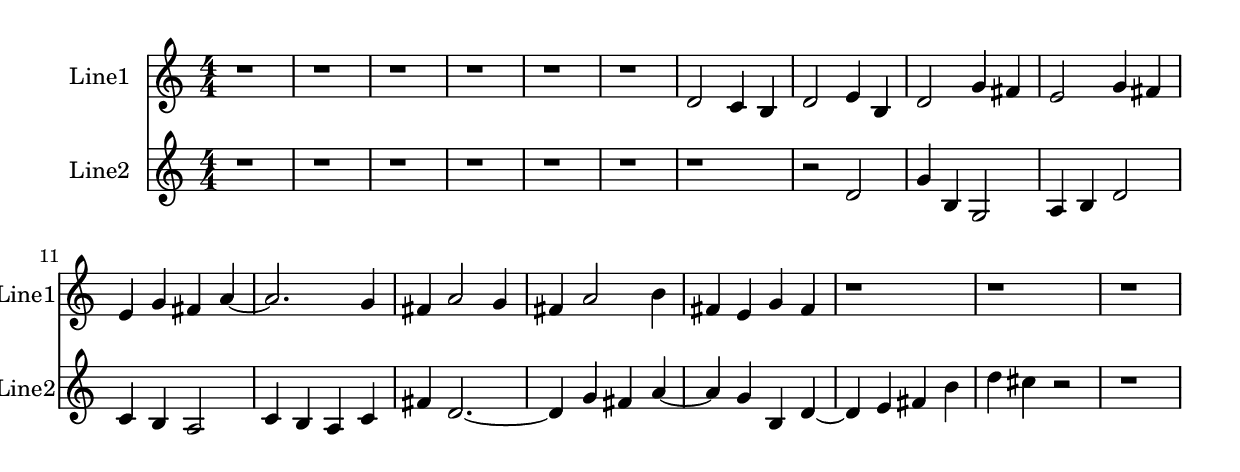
% 2016-09-05 16:10

\version "2.18.2"
\language "english"

\header {}

\layout {}

\paper {}

\score {
    \new Score <<
        \context Staff = "line1" {
            \set Staff.instrumentName = \markup { Line1 }
            \set Staff.shortInstrumentName = \markup { Line1 }
            {
                \numericTimeSignature
                \time 4/4
                \bar "||"
                \accidentalStyle modern-cautionary
                r1
                r1
                r1
                r1
                r1
                r1
                d'2
                c'4
                b4
                d'2
                e'4
                b4
                d'2
                g'4
                fs'4
                e'2
                g'4
                fs'4
                e'4
                g'4
                fs'4
                a'4 ~
                a'2.
                g'4
                fs'4
                a'2
                g'4
                fs'4
                a'2
                b'4
                fs'4
                e'4
                g'4
                fs'4
                r1
                r1
                r1
            }
        }
        \context Staff = "line2" {
            \set Staff.instrumentName = \markup { Line2 }
            \set Staff.shortInstrumentName = \markup { Line2 }
            {
                \numericTimeSignature
                \time 4/4
                \bar "||"
                \accidentalStyle modern-cautionary
                r1
                r1
                r1
                r1
                r1
                r1
                r1
                r2
                d'2
                g'4
                b4
                g2
                a4
                b4
                d'2
                c'4
                b4
                a2
                c'4
                b4
                a4
                c'4
                fs'4
                d'2. ~
                d'4
                g'4
                fs'4
                a'4 ~
                a'4
                g'4
                b4
                d'4 ~
                d'4
                e'4
                fs'4
                b'4
                d''4
                cs''4
                r2
                r1
            }
        }
    >>
}